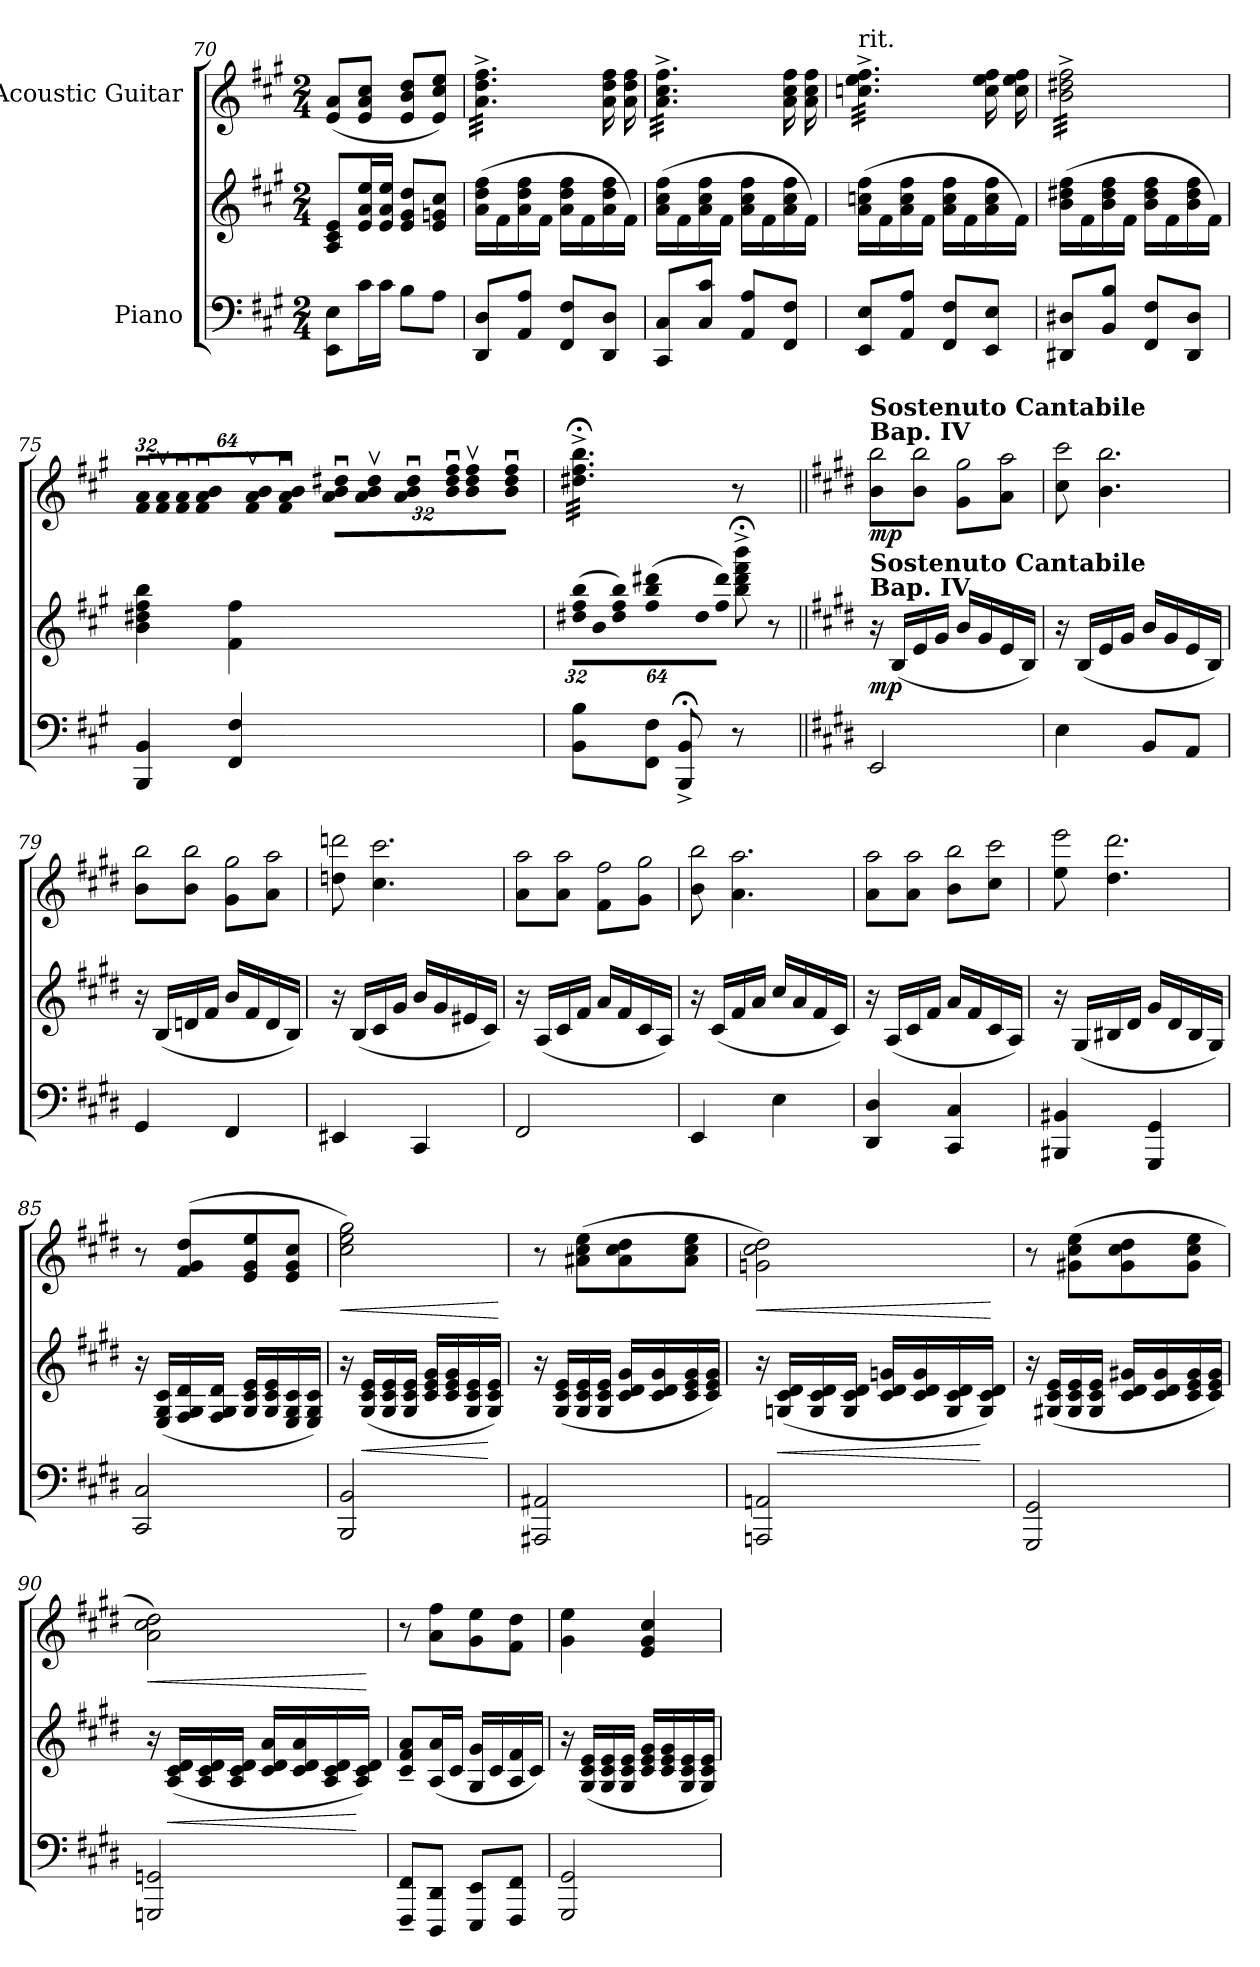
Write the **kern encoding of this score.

**kern	**kern	**dynam	**kern	**dynam
*part2	*part2	*part2	*part1	*part1
*staff3	*staff2	*staff2/3	*staff1	*staff1
*I"Piano	*	*	*I"Acoustic Guitar	*
*clefF4	*clefG2	*	*clefG2	*
*	*	*	*ITrd7c12	*
*k[f#c#g#]	*k[f#c#g#]	*	*k[f#c#g#]	*
*A:	*A:	*	*A:	*
*M2/4	*M2/4	*	*M2/4	*
=70	=70	=70	=70	=70
8EEi\ 8EiL	8Ai/ 8c#i 8eiL	.	(8Ei/ 8AiL	.
16c#i\L	16ei/ 16ai 16eeiL	.	8Ei/ 8Ai 8c#iJ	.
16c#i\JJ	16ei/ 16ai 16eeiJJ	.	.	.
8Bi\L	8ei/ 8g#i 8ddiL	.	8Ei/ 8Bi 8diL	.
8Ai\J	8ei/ 8gni 8cc#iJ	.	8Ei/ 8c#i 8eiJ)	.
=71	=71	=71	=71	=71
*	*	*	*tremolo	*
8DDi/ 8DiL	(16ai\ 16ddi 16ff#iLL	.	32Ai\^ 32di^ 32f#i^LLL	.
.	.	.	32Ai\^ 32di^ 32f#i^	.
.	16f#i\	.	32Ai\^ 32di^ 32f#i^	.
.	.	.	32Ai\^ 32di^ 32f#i^	.
8AAi/ 8AiJ	16ai\ 16ddi 16ff#i	.	32Ai\^ 32di^ 32f#i^	.
.	.	.	32Ai\^ 32di^ 32f#i^	.
.	16f#i\JJ	.	32Ai\^ 32di^ 32f#i^	.
.	.	.	32Ai\^ 32di^ 32f#i^	.
8FF#i/ 8F#iL	16ai\ 16ddi 16ff#iLL	.	32Ai\^ 32di^ 32f#i^	.
.	.	.	32Ai\^ 32di^ 32f#i^	.
.	16f#i\	.	32Ai\^ 32di^ 32f#i^	.
.	.	.	32Ai\^ 32di^ 32f#i^JJJ	.
8DDi/ 8DiJ	16ai\ 16ddi 16ff#i	.	16Ai\ 16di 16f#i	.
.	16f#i\JJ)	.	16Ai\ 16di 16f#i	.
=72	=72	=72	=72	=72
8CC#i/ 8C#iL	(16ai\ 16cc#i 16ff#iLL	.	32Ai\^ 32c#i^ 32f#i^LLL	.
.	.	.	32Ai\^ 32c#i^ 32f#i^	.
.	16f#i\	.	32Ai\^ 32c#i^ 32f#i^	.
.	.	.	32Ai\^ 32c#i^ 32f#i^	.
8C#i/ 8c#iJ	16ai\ 16cc#i 16ff#i	.	32Ai\^ 32c#i^ 32f#i^	.
.	.	.	32Ai\^ 32c#i^ 32f#i^	.
.	16f#i\JJ	.	32Ai\^ 32c#i^ 32f#i^	.
.	.	.	32Ai\^ 32c#i^ 32f#i^	.
8AAi/ 8AiL	16ai\ 16cc#i 16ff#iLL	.	32Ai\^ 32c#i^ 32f#i^	.
.	.	.	32Ai\^ 32c#i^ 32f#i^	.
.	16f#i\	.	32Ai\^ 32c#i^ 32f#i^	.
.	.	.	32Ai\^ 32c#i^ 32f#i^JJJ	.
8FF#i/ 8F#iJ	16ai\ 16cc#i 16ff#i	.	16Ai\ 16c#i 16f#i	.
.	16f#i\JJ)	.	16Ai\ 16c#i 16f#i	.
!!LO:LB:g=z
=73	=73	=73	=73	=73
!	!	!	!LO:TX:t=rit.	!
8EEi/ 8EiL	(16ai\ 16ccni 16ff#iLL	.	32cni\^ 32ei^ 32f#i^LLL	.
.	.	.	32cni\^ 32ei^ 32f#i^	.
.	16f#i\	.	32cni\^ 32ei^ 32f#i^	.
.	.	.	32cni\^ 32ei^ 32f#i^	.
8AAi/ 8AiJ	16ai\ 16cci 16ff#i	.	32cni\^ 32ei^ 32f#i^	.
.	.	.	32cni\^ 32ei^ 32f#i^	.
.	16f#i\JJ	.	32cni\^ 32ei^ 32f#i^	.
.	.	.	32cni\^ 32ei^ 32f#i^	.
8FF#i/ 8F#iL	16ai\ 16cci 16ff#iLL	.	32cni\^ 32ei^ 32f#i^	.
.	.	.	32cni\^ 32ei^ 32f#i^	.
.	16f#i\	.	32cni\^ 32ei^ 32f#i^	.
.	.	.	32cni\^ 32ei^ 32f#i^JJJ	.
8EEi/ 8EiJ	16ai\ 16cci 16ff#i	.	16ci\ 16ei 16f#i	.
.	16f#i\JJ)	.	16ci\ 16ei 16f#i	.
=74	=74	=74	=74	=74
8DD#Xi/ 8D#XiL	(16bi\ 16dd#Xi 16ff#iLL	.	32Bi\^ 32d#Xi^ 32f#i^LLL	.
.	.	.	32Bi\^ 32d#Xi^ 32f#i^	.
.	16f#i\	.	32Bi\^ 32d#Xi^ 32f#i^	.
.	.	.	32Bi\^ 32d#Xi^ 32f#i^	.
8BBi/ 8BiJ	16bi\ 16dd#i 16ff#i	.	32Bi\^ 32d#Xi^ 32f#i^	.
.	.	.	32Bi\^ 32d#Xi^ 32f#i^	.
.	16f#i\JJ	.	32Bi\^ 32d#Xi^ 32f#i^	.
.	.	.	32Bi\^ 32d#Xi^ 32f#i^	.
8FF#i/ 8F#iL	16bi\ 16dd#i 16ff#iLL	.	32Bi\^ 32d#Xi^ 32f#i^	.
.	.	.	32Bi\^ 32d#Xi^ 32f#i^	.
.	16f#i\	.	32Bi\^ 32d#Xi^ 32f#i^	.
.	.	.	32Bi\^ 32d#Xi^ 32f#i^	.
8DD#i/ 8D#iJ	16bi\ 16dd#i 16ff#i	.	32Bi\^ 32d#Xi^ 32f#i^	.
.	.	.	32Bi\^ 32d#Xi^ 32f#i^	.
.	16f#i\JJ)	.	32Bi\^ 32d#Xi^ 32f#i^	.
.	.	.	32Bi\^ 32d#Xi^ 32f#i^JJJ	.
*	*	*	*Xtremolo	*
=75	=75	=75	=75	=75
*	*	*	*Xbrackettup	*
!	!	!	!LO:N:vis=16	!
4BBBi/ 4BBi	4bi\ 4dd#Xi 4ff#i 4bbi	.	512%21F#i/u 512%21AiuLL	.
!	!	!	!LO:N:vis=16	!
.	.	.	1024%43F#i/v 1024%43Aiv	.
!	!	!	!LO:N:vis=16	!
.	.	.	1024%43F#i/u 1024%43AiuJ	.
!	!	!	!LO:N:vis=16	!
.	.	.	512%21F#i/u 512%21Aiu 512%21BiuL	.
!	!	!	!LO:N:vis=16	!
.	.	.	1024%43F#i/v 1024%43Aiv 1024%43Biv	.
!	!	!	!LO:N:vis=16	!
.	.	.	1024%43F#i/u 1024%43Aiu 1024%43BiuJJ	.
!	!	!	!LO:N:vis=16	!
4FF#i/ 4F#i	4f#i\ 4ff#i	.	512%21Ai\u 512%21Biu 512%21d#XiuLL	.
!	!	!	!LO:N:vis=16	!
.	.	.	1024%43Ai\v 1024%43Biv 1024%43d#iv	.
!	!	!	!LO:N:vis=16	!
.	.	.	1024%43Ai\u 1024%43Biu 1024%43d#iuJ	.
!	!	!	!LO:N:vis=16	!
.	.	.	512%21Bi\u 512%21d#iu 512%21f#iuL	.
!	!	!	!LO:N:vis=16	!
.	.	.	1024%43Bi\v 1024%43d#iv 1024%43f#iv	.
!	!	!	!LO:N:vis=16	!
.	.	.	1024%43Bi\u 1024%43d#iu 1024%43f#iuJJ	.
=76	=76	=76	=76	=76
*	*Xbrackettup	*	*	*
!	!LO:N:vis=16	!	!	!
*	*	*	*tremolo	*
8BBi\ 8BiL	(512%21dd#Xi\ 512%21ff#i 512%21bbiLL	.	32d#Xi\;^ 32f#i;^ 32bi;^LLL	.
.	.	.	32d#Xi\;^ 32f#i;^ 32bi;^	.
!	!LO:N:vis=16	!	!	!
.	1024%43bi\	.	.	.
.	.	.	32d#Xi\;^ 32f#i;^ 32bi;^	.
!	!LO:N:vis=16	!	!	!
.	1024%43dd#i\ 1024%43ff#i 1024%43bbiJ)	.	.	.
.	.	.	32d#Xi\;^ 32f#i;^ 32bi;^	.
!	!LO:N:vis=16	!	!	!
8FF#i\ 8F#iJ	(512%21ff#i\ 512%21bbi 512%21ddd#XiL	.	32d#Xi\;^ 32f#i;^ 32bi;^	.
.	.	.	32d#Xi\;^ 32f#i;^ 32bi;^	.
!	!LO:N:vis=16	!	!	!
.	1024%43dd#i\	.	.	.
.	.	.	32d#Xi\;^ 32f#i;^ 32bi;^	.
!	!LO:N:vis=16	!	!	!
.	1024%43ff#i\ 1024%43ddd#iJJ)	.	.	.
.	.	.	32d#Xi\;^ 32f#i;^ 32bi;^	.
8BBBi/;^ 8BBi;^	8bbi\;^ 8ddd#i;^ 8fff#i;^ 8bbbi;^	.	32d#Xi\;^ 32f#i;^ 32bi;^	.
.	.	.	32d#Xi\;^ 32f#i;^ 32bi;^	.
.	.	.	32d#Xi\;^ 32f#i;^ 32bi;^	.
.	.	.	32d#Xi\;^ 32f#i;^ 32bi;^JJJ	.
*	*	*	*Xtremolo	*
8r	8r	.	8r	.
!!LO:LB:g=z
=77||	=77||	=77||	=77||	=77||
*k[f#c#g#d#]	*k[f#c#g#d#]	*	*k[f#c#g#d#]	*
*E:	*E:	*	*E:	*
!	!	!	!LO:TX:a:B:t=Вар. IV	!
!	!	!	!LO:TX:a:B:t=Sostenuto Cantabile	!
!	!LO:TX:a:B:t=Вар. IV	!	!	!
!	!LO:TX:a:B:t=Sostenuto Cantabile	!	!	!
!	!	!	!LO:N:n=2:head=open	!
2EEi/	16r	mp	8Bi\ 8biL	mp
.	(16Bi/LL	.	.	.
!	!	!	!LO:N:n=2:head=open	!
.	16ei/	.	8Bi\ 8biJ	.
.	16g#i/JJ	.	.	.
!	!	!	!LO:N:n=2:head=open	!
.	16bi/LL	.	8G#i\ 8g#iL	.
.	16g#i/	.	.	.
!	!	!	!LO:N:n=2:head=open	!
.	16ei/	.	8Ai\ 8aiJ	.
.	16Bi/JJ)	.	.	.
=78	=78	=78	=78	=78
!	!	!	!LO:N:n=2:head=open	!
4Ei\	16r	.	8c#i\ 8cc#i	.
.	(16Bi/LL	.	.	.
!	!	!	!LO:N:n=2:head=open	!
.	16ei/	.	4.Bi\ 4.bi	.
.	16g#i/JJ	.	.	.
8BBi/L	16bi/LL	.	.	.
.	16g#i/	.	.	.
8AAi/J	16ei/	.	.	.
.	16Bi/JJ)	.	.	.
=79	=79	=79	=79	=79
!	!	!	!LO:N:n=2:head=open	!
4GG#i/	16r	.	8Bi\ 8biL	.
.	(16Bi/LL	.	.	.
!	!	!	!LO:N:n=2:head=open	!
.	16dni/	.	8Bi\ 8biJ	.
.	16f#i/JJ	.	.	.
!	!	!	!LO:N:n=2:head=open	!
4FF#i/	16bi/LL	.	8G#i\ 8g#iL	.
.	16f#i/	.	.	.
!	!	!	!LO:N:n=2:head=open	!
.	16di/	.	8Ai\ 8aiJ	.
.	16Bi/JJ)	.	.	.
=80	=80	=80	=80	=80
!	!	!	!LO:N:n=2:head=open	!
4EE#Xi/	16r	.	8dni\ 8ddni	.
.	(16Bi/LL	.	.	.
!	!	!	!LO:N:n=2:head=open	!
.	16c#i/	.	4.c#i\ 4.cc#i	.
.	16g#i/JJ	.	.	.
4CC#i/	16bi/LL	.	.	.
.	16g#i/	.	.	.
.	16e#Xi/	.	.	.
.	16c#i/JJ)	.	.	.
!!LO:PB:g=z
=81	=81	=81	=81	=81
!	!	!	!LO:N:n=2:head=open	!
2FF#i/	16r	.	8Ai\ 8aiL	.
.	(16Ai/LL	.	.	.
!	!	!	!LO:N:n=2:head=open	!
.	16c#i/	.	8Ai\ 8aiJ	.
.	16f#i/JJ	.	.	.
!	!	!	!LO:N:n=2:head=open	!
.	16ai/LL	.	8F#i\ 8f#iL	.
.	16f#i/	.	.	.
!	!	!	!LO:N:n=2:head=open	!
.	16c#i/	.	8G#i\ 8g#iJ	.
.	16Ai/JJ)	.	.	.
=82	=82	=82	=82	=82
!	!	!	!LO:N:n=2:head=open	!
4EEi/	16r	.	8Bi\ 8bi	.
.	(16c#i/LL	.	.	.
!	!	!	!LO:N:n=2:head=open	!
.	16f#i/	.	4.Ai\ 4.ai	.
.	16ai/JJ	.	.	.
4Ei\	16cc#i/LL	.	.	.
.	16ai/	.	.	.
.	16f#i/	.	.	.
.	16c#i/JJ)	.	.	.
=83	=83	=83	=83	=83
!	!	!	!LO:N:n=2:head=open	!
4DD#i/ 4D#i	16r	.	8Ai\ 8aiL	.
.	(16Ai/LL	.	.	.
!	!	!	!LO:N:n=2:head=open	!
.	16c#i/	.	8Ai\ 8aiJ	.
.	16f#i/JJ	.	.	.
!	!	!	!LO:N:n=2:head=open	!
4CC#i/ 4C#i	16ai/LL	.	8Bi\ 8biL	.
.	16f#i/	.	.	.
!	!	!	!LO:N:n=2:head=open	!
.	16c#i/	.	8c#i\ 8cc#iJ	.
.	16Ai/JJ)	.	.	.
=84	=84	=84	=84	=84
!	!	!	!LO:N:n=2:head=open	!
4BBB#Xi/ 4BB#Xi	16r	.	8ei\ 8eei	.
.	(16G#i/LL	.	.	.
!	!	!	!LO:N:n=2:head=open	!
.	16B#Xi/	.	4.d#i\ 4.dd#i	.
.	16d#i/JJ	.	.	.
4GGG#i/ 4GG#i	16g#i/LL	.	.	.
.	16d#i/	.	.	.
.	16B#i/	.	.	.
.	16G#i/JJ)	.	.	.
!!LO:LB:g=z
=85	=85	=85	=85	=85
2CC#i/ 2C#i	16r	.	8r	.
.	(16Ei/ 16G#i 16c#iLL	.	.	.
.	16F#i/ 16G#i 16d#i	.	(8F#i/ 8G#i 8d#iL	.
.	16F#i/ 16G#i 16d#iJJ	.	.	.
.	16G#i/ 16c#i 16eiLL	.	8Ei/ 8G#i 8ei	.
.	16G#i/ 16c#i 16ei	.	.	.
.	16Ei/ 16G#i 16c#i	.	8Ei/ 8G#i 8c#iJ	.
.	16Ei/ 16G#i 16c#iJJ)	.	.	.
=86	=86	=86	=86	=86
!	!	!	!	!LO:HP:b
2BBBi/ 2BBi	16r	.	2c#i\ 2ei 2g#i)	<
!	!	!LO:HP:b	!	!
.	(16G#i/ 16c#i 16eiLL	<	.	.
.	16G#i/ 16c#i 16ei	.	.	.
.	16G#i/ 16c#i 16eiJJ	.	.	.
.	16c#i/ 16ei 16g#iLL	.	.	.
.	16c#i/ 16ei 16g#i	.	.	.
.	16G#i/ 16c#i 16ei	.	.	.
.	16G#i/ 16c#i 16eiJJ)	[	.	.
.	.	.	.	[
=87	=87	=87	=87	=87
2AAA#Xi/ 2AA#Xi	16r	.	8r	.
.	(16G#i/ 16c#i 16eiLL	.	.	.
.	16G#i/ 16c#i 16ei	.	(8A#Xi\ 8c#i 8eiL	.
.	16G#i/ 16c#i 16eiJJ	.	.	.
.	16c#i/ 16d#i 16g#iLL	.	8A#i\ 8c#i 8d#i	.
.	16c#i/ 16d#i 16g#i	.	.	.
.	16c#i/ 16ei 16g#i	.	8A#i\ 8c#i 8eiJ	.
.	16c#i/ 16ei 16g#iJJ)	.	.	.
=88	=88	=88	=88	=88
!	!	!	!	!LO:HP:b
2AAAni/ 2AAni	16r	.	2Gni\ 2c#i 2d#i)	<
!	!	!LO:HP:b	!	!
.	(16Gni/ 16c#i 16d#iLL	<	.	.
.	16Gi/ 16c#i 16d#i	.	.	.
.	16Gi/ 16c#i 16d#iJJ	.	.	.
.	16c#i/ 16d#i 16gniLL	.	.	.
.	16c#i/ 16d#i 16gi	.	.	.
.	16Gi/ 16c#i 16d#i	.	.	.
.	16Gi/ 16c#i 16d#iJJ)	[	.	.
.	.	.	.	[
!!LO:LB:g=z
=89	=89	=89	=89	=89
2GGG#i/ 2GG#i	16r	.	8r	.
.	(16G#Xi/ 16c#i 16eiLL	.	.	.
.	16G#i/ 16c#i 16ei	.	(8G#Xi\ 8c#i 8eiL	.
.	16G#i/ 16c#i 16eiJJ	.	.	.
.	16c#i/ 16d#i 16g#XiLL	.	8G#i\ 8c#i 8d#i	.
.	16c#i/ 16d#i 16g#i	.	.	.
.	16c#i/ 16ei 16g#i	.	8G#i\ 8c#i 8eiJ	.
.	16c#i/ 16ei 16g#iJJ)	.	.	.
=90	=90	=90	=90	=90
!	!	!	!	!LO:HP:b
2GGGni/ 2GGni	16r	.	2Ai\ 2c#i 2d#i)	<
!	!	!LO:HP:b	!	!
.	(16Ai/ 16c#i 16d#iLL	<	.	.
.	16Ai/ 16c#i 16d#i	.	.	.
.	16Ai/ 16c#i 16d#iJJ	.	.	.
.	16c#i/ 16d#i 16aiLL	.	.	.
.	16c#i/ 16d#i 16ai	.	.	.
.	16Ai/ 16c#i 16d#i	.	.	.
.	16Ai/ 16c#i 16d#iJJ)	[	.	.
.	.	.	.	[
=91	=91	=91	=91	=91
8FFF#i/~ 8FF#i~L	8c#i/~ 8f#i~ 8ai~L	.	8r	.
8DDD#i/ 8DD#iJ	(16Ai/ 16aiL	.	8Ai\ 8f#iL	.
.	16c#i/JJ	.	.	.
8EEEi/ 8EEiL	16G#i/ 16g#iLL	.	8G#i\ 8ei	.
.	16c#i/	.	.	.
8FFF#i/ 8FF#iJ	16Ai/ 16f#i	.	8F#i\ 8d#iJ	.
.	16c#i/JJ)	.	.	.
=92	=92	=92	=92	=92
2GGG#i/ 2GG#i	16r	.	4G#i\ 4ei	.
.	(16G#i/ 16c#i 16eiLL	.	.	.
.	16G#i/ 16c#i 16ei	.	.	.
.	16G#i/ 16c#i 16eiJJ	.	.	.
.	16c#i/ 16ei 16g#iLL	.	4Ei/ 4G#i 4c#i	.
.	16c#i/ 16ei 16g#i	.	.	.
.	16G#i/ 16c#i 16ei	.	.	.
.	16G#i/ 16c#i 16eiJJ)	.	.	.
=	=	=	=	=
*-	*-	*-	*-	*-
